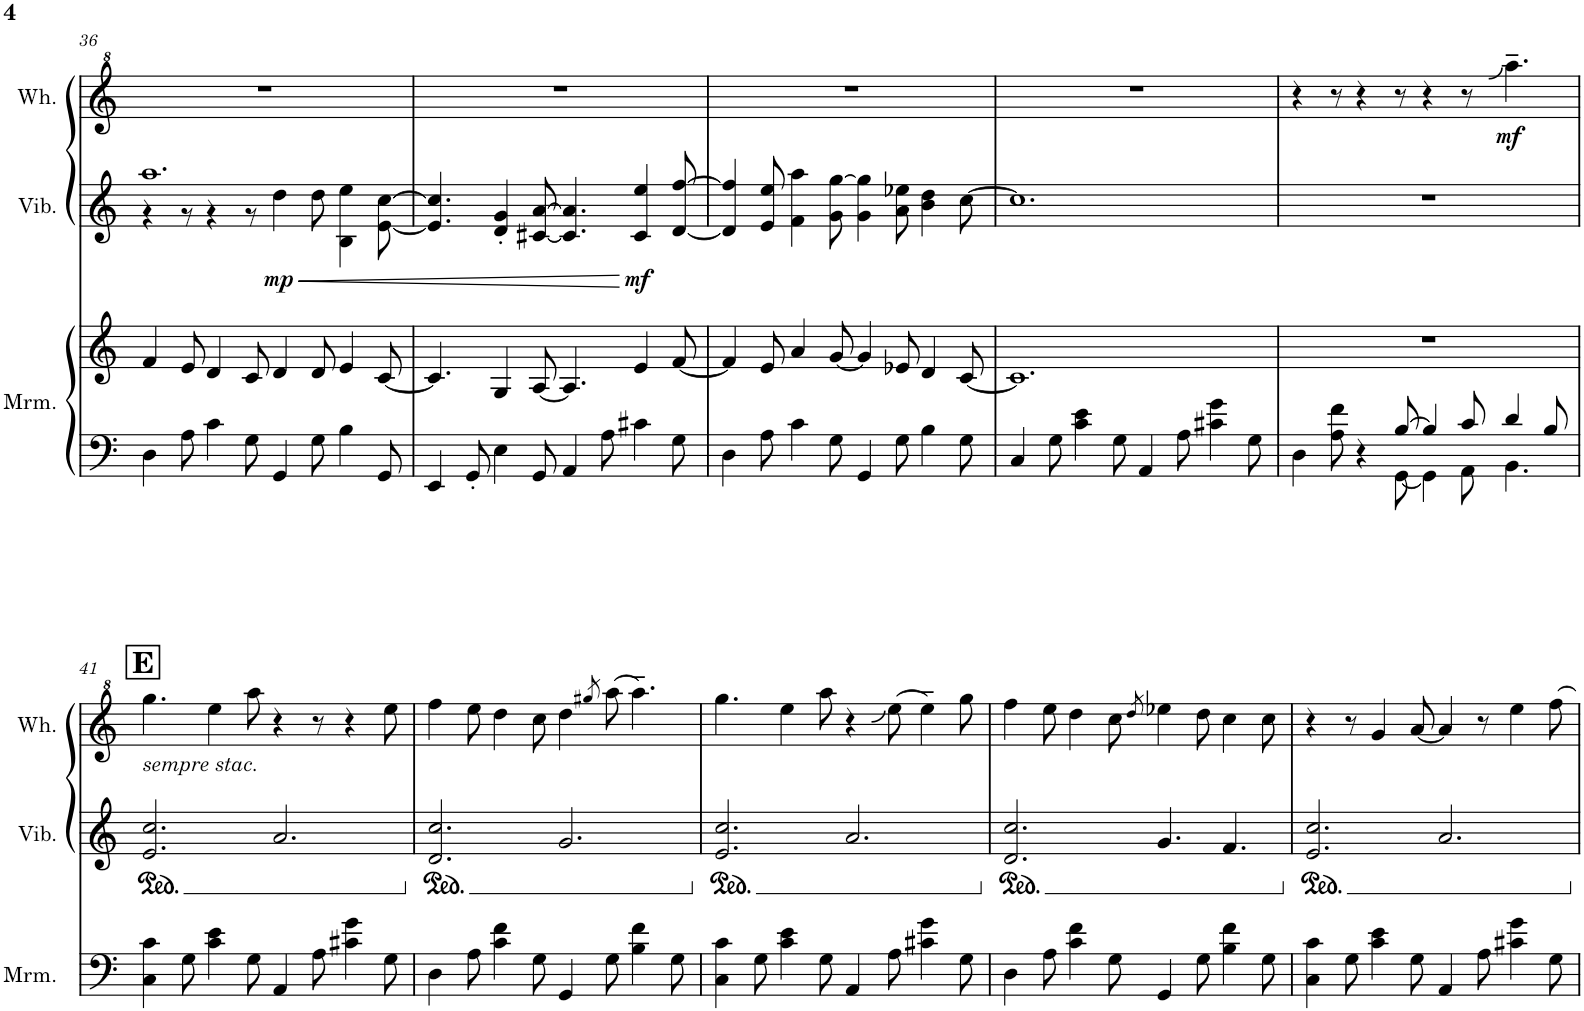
**kern	**kern	**kern	**dynam	**kern	**dynam
*part3	*part3	*part2	*part2	*part1	*part1
*staff4	*staff3	*staff2	*staff2	*staff1	*staff1
*I"Marimba	*	*I"Vibraphone	*	*I"Whistle	*
*I'Mrm.	*	*I'Vib.	*	*I'Wh.	*
!!LO:PB:g=z
*clefF4	*clefG2	*clefG2	*	*clefG^2	*
*k[]	*k[]	*k[]	*	*k[]	*
*M12/8	*M12/8	*M12/8	*	*M12/8	*
=36	=36	=36	=36	=36	=36
*	*	*^	*	*	*
4D\	4f/	1.aa	4r	.	1.r	.
8A\	8e/	.	8r	.	.	.
4c\	4d/	.	4r	.	.	.
8G\	8c/	.	8r	.	.	.
!	!	!	!	!LO:HP:b	!	!
!	!	!	!	!LO:DY:n=1:b	!	!
4GG/	4d/	.	4dd\	< mp	.	.
8G\	8d/	.	8dd\	.	.	.
4B\	4e/	.	4B\ 4ee\	.	.	.
8GG/	[8c/	.	[8e\ [>8cc\	.	.	.
*	*	*v	*v	*	*	*
=37	=37	=37	=37	=37	=37
4EE/	4.c/]	4.e/] 4.cc/]	.	1.r	.
8GG'/	.	.	.	.	.
4E\	4G/	4d/' 4g/'	.	.	.
8GG/	[8A/	[8c#X/ [8a/	.	.	.
4AA/	4.A/]	4.c#/] 4.a/]	.	.	.
8A\	.	.	.	.	.
!	!	!	!LO:DY:n=1:b	!	!
4c#X\	4e/	4c#/ 4ee/	[ mf	.	.
8G\	[8f/	[8d/ [8ff/	.	.	.
=38	=38	=38	=38	=38	=38
4D\	4f/]	4d/] 4ff/]	.	1.r	.
8A\	8e/	8e/ 8ee/	.	.	.
4c\	4a/	4f\ 4aa\	.	.	.
8G\	[8g/	8g\ [8gg\	.	.	.
4GG/	4g/]	4g\ 4gg\]	.	.	.
8G\	8e-X/	8a\ 8ee-X\	.	.	.
4B\	4d/	4b\ 4dd\	.	.	.
8G\	[8c/	[8cc\	.	.	.
=39	=39	=39	=39	=39	=39
4C/	1.c]	1.cc]	.	1.r	.
8G\	.	.	.	.	.
4c\ 4e\	.	.	.	.	.
8G\	.	.	.	.	.
4AA/	.	.	.	.	.
8A\	.	.	.	.	.
4c#X\ 4g\	.	.	.	.	.
8G\	.	.	.	.	.
=40	=40	=40	=40	=40	=40
*^	*	*	*	*	*
4D\	8ryy	1.r	1.r	.	4r	.
*v	*v	*	*	*	*	*
8A\ 8f\	.	.	.	8r	.
4r	.	.	.	4r	.
*^	*	*	*	*	*
[8B/	[8GG\	.	.	.	8r	.
4B/]	4GG\]	.	.	.	4r	.
8c/	8AA\	.	.	.	8r	.
.	.	.	.	.	qggg#X	.
!	!	!	!	!	!	!LO:DY:b
4d/	4.BB\	.	.	.	4.aaa~\	mf
8B/	.	.	.	.	.	.
*v	*v	*	*	*	*	*
!!LO:LB:g=z
!!LO:REH:place=s1:a:B:cj:fs=14:t=E
=41	=41	=41	=41	=41	=41
*	*	*ped	*	*	*
!	!	!	!	!LO:TX:b:i:t=sempre stac.	!
4C\ 4c\	1.r	2.e/ 2.cc/	.	4.ggg\	.
8G\	.	.	.	.	.
4c\ 4e\	.	.	.	4eee\	.
8G\	.	.	.	8aaa\	.
4AA/	.	2.a/	.	4r	.
8A\	.	.	.	8r	.
4c#X\ 4g\	.	.	.	4r	.
8G\	.	.	.	8eee\	.
=42	=42	=42	=42	=42	=42
*	*	*Xped	*	*	*
*	*	*ped	*	*	*
4D\	1.r	2.d/ 2.cc/	.	4fff\	.
8A\	.	.	.	8eee\	.
4c\ 4f\	.	.	.	4ddd\	.
8G\	.	.	.	8ccc\	.
4GG/	.	2.g/	.	4ddd\	.
.	.	.	.	8qggg#X/	.
8G\	.	.	.	[8aaa\	.
4B\ 4f\	.	.	.	4.aaa~\]	.
8G\	.	.	.	.	.
=43	=43	=43	=43	=43	=43
*	*	*Xped	*	*	*
*	*	*ped	*	*	*
4C\ 4c\	1.r	2.e/ 2.cc/	.	4.ggg\	.
8G\	.	.	.	.	.
4c\ 4e\	.	.	.	4eee\	.
8G\	.	.	.	8aaa\	.
4AA/	.	2.a/	.	4r	.
.	.	.	.	qddd#X	.
8A\	.	.	.	[8eee\	.
4c#X\ 4g\	.	.	.	4eee~\]	.
8G\	.	.	.	8ggg\	.
=44	=44	=44	=44	=44	=44
*	*	*Xped	*	*	*
*	*	*ped	*	*	*
4D\	1.r	2.d/ 2.cc/	.	4fff\	.
8A\	.	.	.	8eee\	.
4c\ 4f\	.	.	.	4ddd\	.
8G\	.	.	.	8ccc\	.
.	.	.	.	8qddd/	.
4GG/	.	4.g/	.	4eee-X\	.
8G\	.	.	.	8ddd\	.
4B\ 4f\	.	4.f/	.	4ccc\	.
8G\	.	.	.	8ccc\	.
=45	=45	=45	=45	=45	=45
*	*	*Xped	*	*	*
*	*	*ped	*	*	*
4C\ 4c\	1.r	2.e/ 2.cc/	.	4r	.
8G\	.	.	.	8r	.
4c\ 4e\	.	.	.	4gg/	.
8G\	.	.	.	[8aa/	.
4AA/	.	2.a/	.	4aa/]	.
8A\	.	.	.	8r	.
4c#X\ 4g\	.	.	.	4eee\	.
8G\	.	.	.	[8fff\	.
*	*	*Xped	*	*	*
=	=	=	=	=	=
*-	*-	*-	*-	*-	*-
